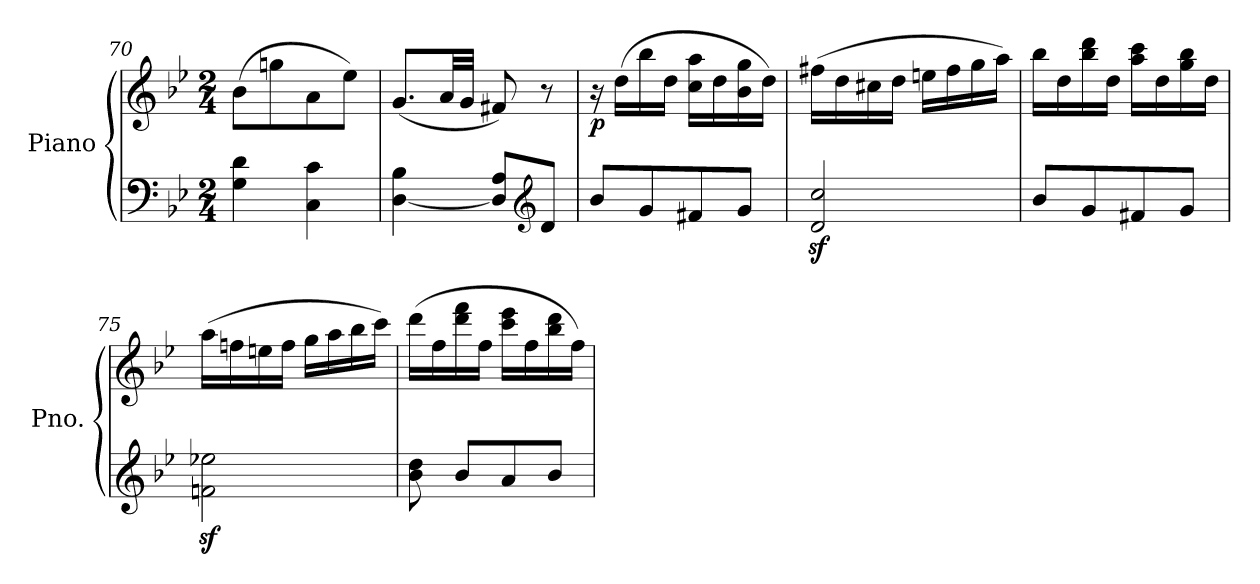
**kern	**kern	**dynam
*part1	*part1	*part1
*staff2	*staff1	*staff1/2
*I"Piano	*	*
*I'Pno.	*	*
*clefF4	*clefG2	*
*k[b-e-]	*k[b-e-]	*
*B-:	*B-:	*
*M2/4	*M2/4	*
=70	=70	=70
4G\ 4d\	(>8b-\L	.
.	8ggn\	.
4C\ 4c\	8a\	.
.	8ee-\J)	.
=71	=71	=71
[4D\ 4B-\	(<8.g/L	.
.	32a/LL	.
.	32g/JJJ	.
8D/] 8A/L	8f#X/)	.
*clefG2	*	*
8d/J	8r	.
=72	=72	=72
!	!	!LO:DY:b
8b-/L	16r	p
.	(>16dd\LL	.
8g/	16bb-\	.
.	16dd\JJ	.
8f#X/	16cc\ 16aa\LL	.
.	16dd\	.
8g/J	16b-\ 16gg\	.
.	16dd\JJ)	.
=73	=73	=73
2d/z< 2cc/z<	(>16ff#X\LL	.
.	16dd\	.
.	16cc#X\	.
.	16dd\JJ	.
.	16een\LL	.
.	16ff#\	.
.	16gg\	.
.	16aa\JJ)	.
=74	=74	=74
8b-/L	16bb-\LL	.
.	16dd\	.
8g/	16bb-\ 16ddd\	.
.	16dd\JJ	.
8f#X/	16aa\ 16ccc\LL	.
.	16dd\	.
8g/J	16gg\ 16bb-\	.
.	16dd\JJ	.
=75	=75	=75
2fn\z< 2ee-X\z<	(>16aa\LL	.
.	16ffn\	.
.	16een\	.
.	16ff\JJ	.
.	16gg\LL	.
.	16aa\	.
.	16bb-\	.
.	16ccc\JJ)	.
=76	=76	=76
8b-\ 8dd\	(>16ddd\LL	.
.	16ff\	.
8b-/L	16ddd\ 16fff\	.
.	16ff\JJ	.
8a/	16ccc\ 16eee-\LL	.
.	16ff\	.
8b-/J	16bb-\ 16ddd\	.
.	16ff\JJ)	.
=	=	=
*-	*-	*-
